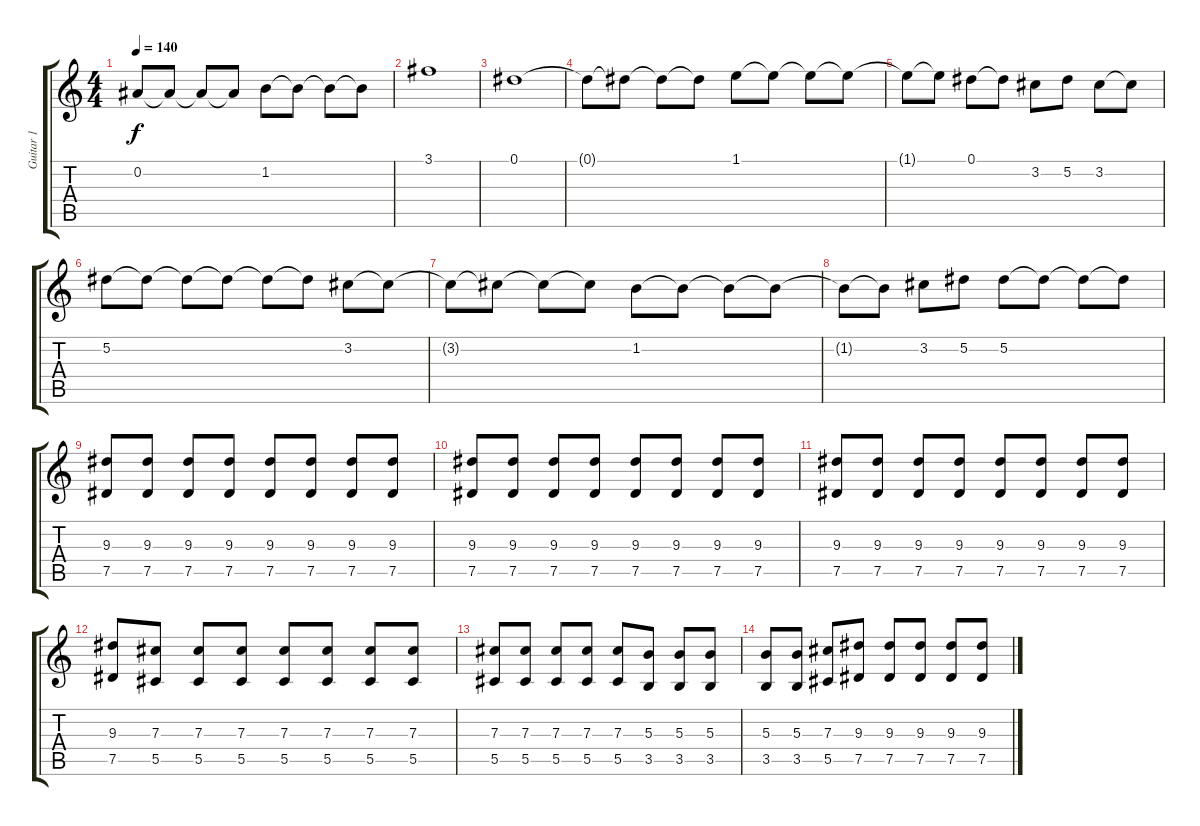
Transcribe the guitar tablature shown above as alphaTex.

\track ("Guitar 1" "Guitar 1") {instrument distortionguitar}
\staff {score tabs}
\tuning (Eb4 Bb3 Gb3 Db3 Ab2 Eb2) {hide}
\ts (4 4)
\tempo 140
\clef g2
\ks c
0.2{t}.8{dy f} 0.2{t}.8 0.2{t}.8 0.2{t}.8 1.2.8 1.2{t}.8 1.2{t}.8 1.2{t}.8 |
3.1.1 |
0.1.1 |
0.1{t}.8 0.1{t}.8 0.1{t}.8 0.1{t}.8 1.1.8 1.1{t}.8 1.1{t}.8 1.1{t}.8 |
1.1{t}.8 1.1{t}.8 0.1.8 0.1{t}.8 3.2.8 5.2.8 3.2.8 3.2{t}.8 |
5.2.8 5.2{t}.8 5.2{t}.8 5.2{t}.8 5.2{t}.8 5.2{t}.8 3.2.8 3.2{t}.8 |
3.2{t}.8 3.2{t}.8 3.2{t}.8 3.2{t}.8 1.2.8 1.2{t}.8 1.2{t}.8 1.2{t}.8 |
1.2{t}.8 1.2{t}.8 3.2.8 5.2.8 5.2.8 5.2{t}.8 5.2{t}.8 5.2{t}.8 |
(9.3 7.5).8 (9.3 7.5).8 (9.3 7.5).8 (9.3 7.5).8 (9.3 7.5).8 (9.3 7.5).8 (9.3 7.5).8 (9.3 7.5).8 |
(9.3 7.5).8 (9.3 7.5).8 (9.3 7.5).8 (9.3 7.5).8 (9.3 7.5).8 (9.3 7.5).8 (9.3 7.5).8 (9.3 7.5).8 |
(9.3 7.5).8 (9.3 7.5).8 (9.3 7.5).8 (9.3 7.5).8 (9.3 7.5).8 (9.3 7.5).8 (9.3 7.5).8 (9.3 7.5).8 |
(9.3 7.5).8 (7.3 5.5).8 (7.3 5.5).8 (7.3 5.5).8 (7.3 5.5).8 (7.3 5.5).8 (7.3 5.5).8 (7.3 5.5).8 |
(7.3 5.5).8 (7.3 5.5).8 (7.3 5.5).8 (7.3 5.5).8 (7.3 5.5).8 (5.3 3.5).8 (5.3 3.5).8 (5.3 3.5).8 |
(5.3 3.5).8 (5.3 3.5).8 (7.3 5.5).8 (9.3 7.5).8 (9.3 7.5).8 (9.3 7.5).8 (9.3 7.5).8 (9.3 7.5).8
